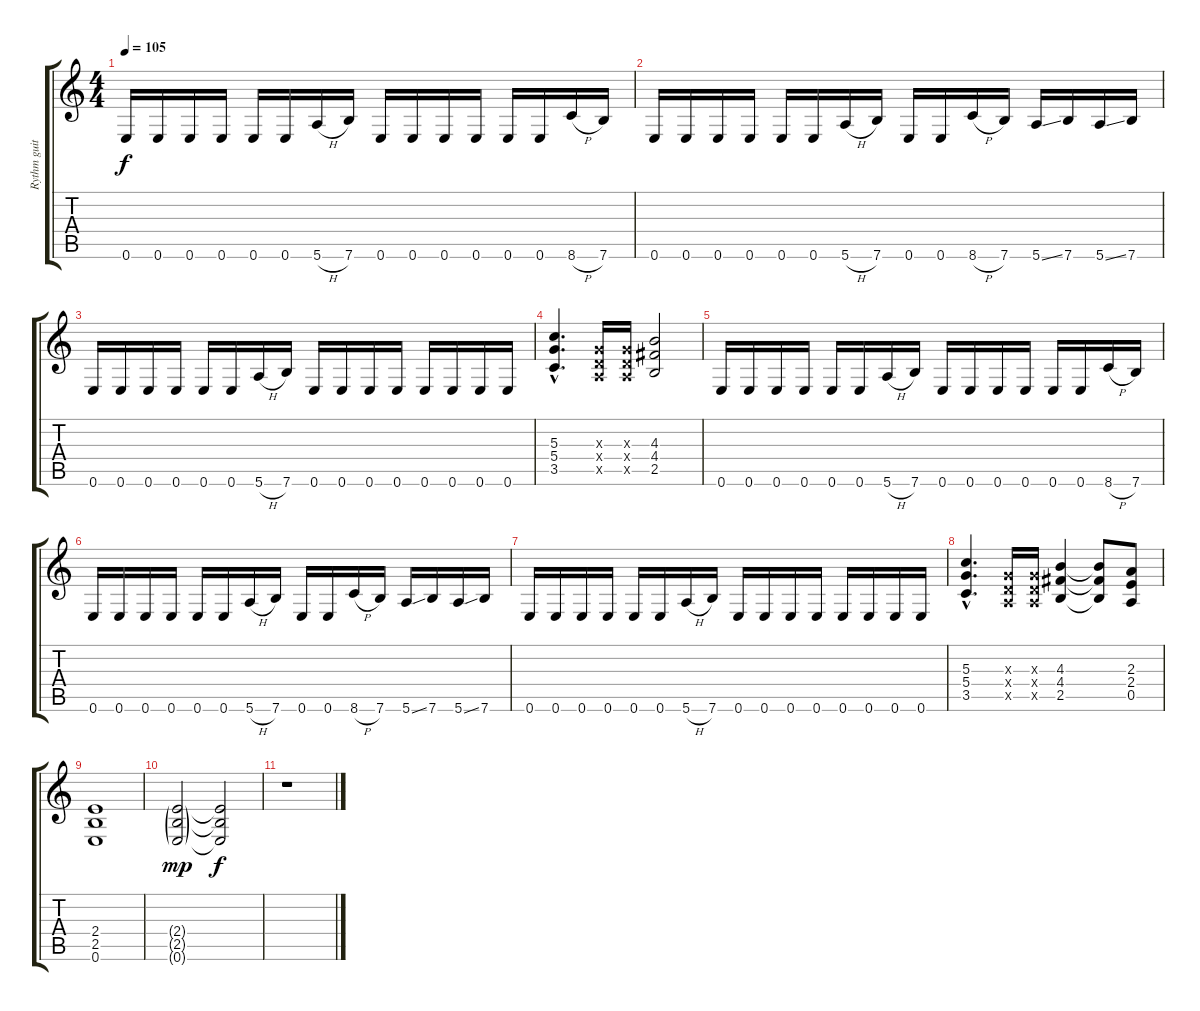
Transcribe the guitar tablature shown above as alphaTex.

\track ("Rythm guitar" "Rythm guit") {instrument distortionguitar}
\staff {score tabs}
\tuning (E4 B3 G3 D3 A2 E2) {hide}
\ts (4 4)
\tempo 105
\clef g2
\ks c
0.6.16{dy f} 0.6.16 0.6.16 0.6.16 0.6.16 0.6.16 5.6{h}.16 7.6.16 0.6.16 0.6.16 0.6.16 0.6.16 0.6.16 0.6.16 8.6{h}.16 7.6.16 |
0.6.16 0.6.16 0.6.16 0.6.16 0.6.16 0.6.16 5.6{h}.16 7.6.16 0.6.16 0.6.16 8.6{h}.16 7.6.16 5.6{ss}.16 7.6.16 5.6{ss}.16 7.6.16 |
0.6.16 0.6.16 0.6.16 0.6.16 0.6.16 0.6.16 5.6{h}.16 7.6.16 0.6.16 0.6.16 0.6.16 0.6.16 0.6.16 0.6.16 0.6.16 0.6.16 |
(5.3{hac} 5.4{hac} 3.5{hac}).4{d} (0.3{x} 0.4{x} 0.5{x}).16 (0.3{x} 0.4{x} 0.5{x}).16 (4.3 4.4 2.5).2 |
0.6.16 0.6.16 0.6.16 0.6.16 0.6.16 0.6.16 5.6{h}.16 7.6.16 0.6.16 0.6.16 0.6.16 0.6.16 0.6.16 0.6.16 8.6{h}.16 7.6.16 |
0.6.16 0.6.16 0.6.16 0.6.16 0.6.16 0.6.16 5.6{h}.16 7.6.16 0.6.16 0.6.16 8.6{h}.16 7.6.16 5.6{ss}.16 7.6.16 5.6{ss}.16 7.6.16 |
0.6.16 0.6.16 0.6.16 0.6.16 0.6.16 0.6.16 5.6{h}.16 7.6.16 0.6.16 0.6.16 0.6.16 0.6.16 0.6.16 0.6.16 0.6.16 0.6.16 |
(5.3{hac} 5.4{hac} 3.5{hac}).4{d} (0.3{x} 0.4{x} 0.5{x}).16 (0.3{x} 0.4{x} 0.5{x}).16 (4.3 4.4 2.5).4 (4.3{t} 4.4{t} 2.5{t}).8 (2.3 2.4 0.5).8 |
(2.4 2.5 0.6).1 |
(2.4{g} 2.5{g} 0.6{g}).2{dy mp} (2.4{t} 2.5{t} 0.6{t}).2{dy f} |
r.1
